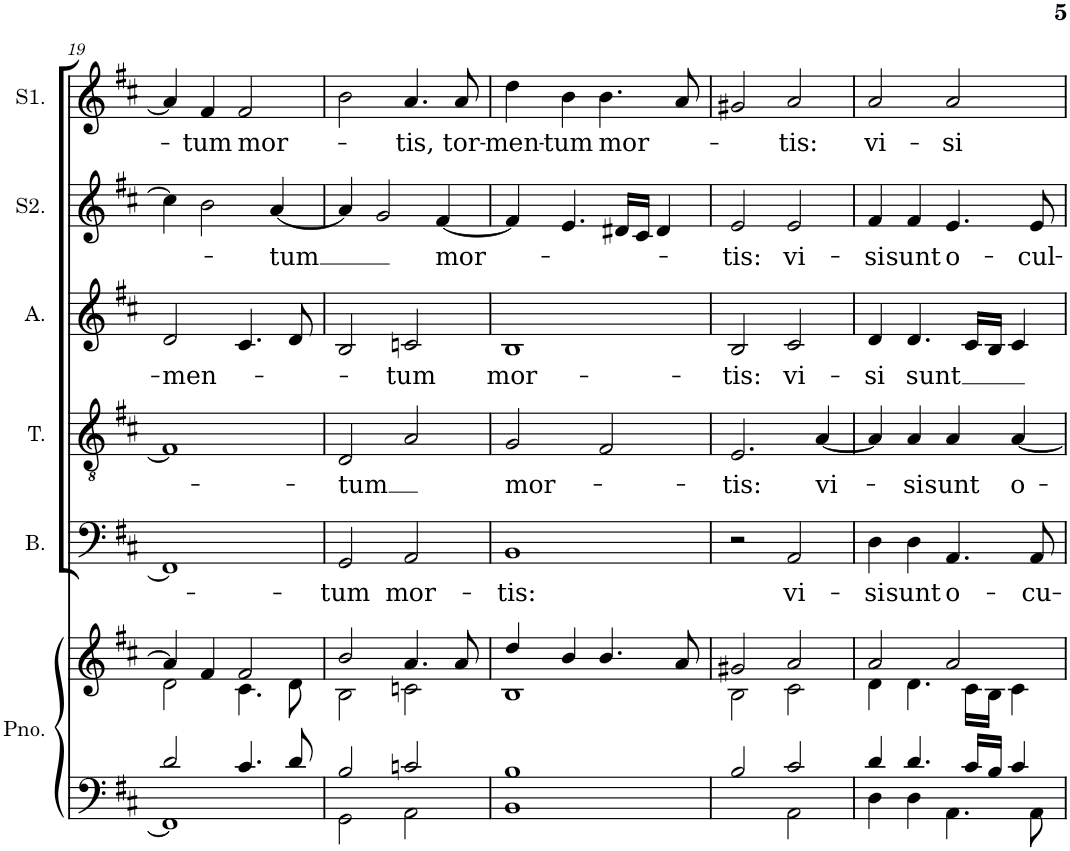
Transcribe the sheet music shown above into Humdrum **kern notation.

**kern	**kern	**kern	**text	**kern	**text	**kern	**text	**kern	**text	**kern	**text
*part6	*part6	*part5	*part5	*part4	*part4	*part3	*part3	*part2	*part2	*part1	*part1
*staff7	*staff6	*staff5	*staff5	*staff4	*staff4	*staff3	*staff3	*staff2	*staff2	*staff1	*staff1
*I"Piano	*	*I"Bass	*	*I"Tenor	*	*I"Alto	*	*I"Soprano	*	*I"Soprano1	*
*I'Pno.	*	*I'B.	*	*I'T.	*	*I'A.	*	*I'S2.	*	*I'S1.	*
!!LO:PB:g=z
*clefF4	*clefG2	*clefF4	*	*clefGv2	*	*clefG2	*	*clefG2	*	*clefG2	*
*k[f#c#]	*k[f#c#]	*k[f#c#]	*	*k[f#c#]	*	*k[f#c#]	*	*k[f#c#]	*	*k[f#c#]	*
*D:	*D:	*D:	*	*D:	*	*D:	*	*D:	*	*D:	*
*M4/4	*M4/4	*M4/4	*	*M4/4	*	*M4/4	*	*M4/4	*	*M4/4	*
=19	=19	=19	=19	=19	=19	=19	=19	=19	=19	=19	=19
*^	*^	*	*	*	*	*	*	*	*	*	*
!	!	!	!	!	!	!	!	!	!LO:LY:b	!	!	!	!
2d/	1FF#]	4a/]	2d\	1FF#]	.	1F#]	.	2d/	-men-	4cc#\]	.	4a/]	.
!	!	!	!	!	!	!	!	!	!	!	!	!	!LO:LY:b
.	.	4f#/	.	.	.	.	.	.	.	2b\	.	4f#/	-tum
!	!	!	!	!	!	!	!	!	!	!	!	!	!LO:LY:b
4.c#/	.	2f#/	4.c#\	.	.	.	.	4.c#/	.	.	.	2f#/	mor-
!	!	!	!	!	!	!	!	!	!	!	!LO:LY:b	!	!
.	.	.	.	.	.	.	.	.	.	[4a/	-tum	.	.
8d/	.	.	8d\	.	.	.	.	8d/	.	.	.	.	.
=20	=20	=20	=20	=20	=20	=20	=20	=20	=20	=20	=20	=20	=20
!	!	!	!	!	!LO:LY:b	!	!LO:LY:b	!	!	!	!	!	!
2B/	2GG\	2b/	2B\	2GG/	-tum	2D/	-tum	2B/	.	4a/]	.	2b\	.
.	.	.	.	.	.	.	.	.	.	2g/	.	.	.
!	!	!	!	!	!LO:LY:b	!	!	!	!LO:LY:b	!	!	!	!LO:LY:b
2cn/	2AA\	4.a/	2cn\	2AA/	mor-	2A/	.	2cn/	-tum	.	.	4.a/	-tis,
!	!	!	!	!	!	!	!	!	!	!	!LO:LY:b	!	!
.	.	.	.	.	.	.	.	.	.	[4f#/	mor-	.	.
!	!	!	!	!	!	!	!	!	!	!	!	!	!LO:LY:b
.	.	8a/	.	.	.	.	.	.	.	.	.	8a/	tor-
=21	=21	=21	=21	=21	=21	=21	=21	=21	=21	=21	=21	=21	=21
!	!	!	!	!	!LO:LY:b	!	!LO:LY:b	!	!LO:LY:b	!	!	!	!LO:LY:b
1B	1BB	4dd/	1B	1BB	-tis:	2G/	mor-	1B	mor-	4f#/]	.	4dd\	-men-
!	!	!	!	!	!	!	!	!	!	!	!	!	!LO:LY:b
.	.	4b/	.	.	.	.	.	.	.	4.e/	.	4b\	-tum
!	!	!	!	!	!	!	!	!	!	!	!	!	!LO:LY:b
.	.	4.b/	.	.	.	2F#/	.	.	.	.	.	4.b\	mor-
.	.	.	.	.	.	.	.	.	.	16d#X/LL	.	.	.
.	.	.	.	.	.	.	.	.	.	16c#/JJ	.	.	.
.	.	.	.	.	.	.	.	.	.	4d#/	.	.	.
.	.	8a/	.	.	.	.	.	.	.	.	.	8a/	.
=22	=22	=22	=22	=22	=22	=22	=22	=22	=22	=22	=22	=22	=22
!	!	!	!	!	!	!	!LO:LY:b	!	!LO:LY:b	!	!LO:LY:b	!	!
2B/	2ryy	2g#X/	2B\	2r	.	2.E/	-tis:	2B/	-tis:	2e/	-tis:	2g#X/	.
!	!	!	!	!	!LO:LY:b	!	!	!	!LO:LY:b	!	!LO:LY:b	!	!LO:LY:b
2c#/	2AA\	2a/	2c#\	2AA/	vi-	.	.	2c#/	vi-	2e/	vi-	2a/	-tis:
!	!	!	!	!	!	!	!LO:LY:b	!	!	!	!	!	!
.	.	.	.	.	.	[4A/	vi-	.	.	.	.	.	.
=23	=23	=23	=23	=23	=23	=23	=23	=23	=23	=23	=23	=23	=23
!	!	!	!	!	!LO:LY:b	!	!	!	!LO:LY:b	!	!LO:LY:b	!	!LO:LY:b
4d/	4D\	2a/	4d\	4D\	-si	4A/]	.	4d/	-si	4f#/	-si	2a/	vi-
!	!	!	!	!	!LO:LY:b	!	!LO:LY:b	!	!LO:LY:b	!	!LO:LY:b	!	!
4.d/	4D\	.	4.d\	4D\	sunt	4A/	-si	4.d/	sunt	4f#/	sunt	.	.
!	!	!	!	!	!LO:LY:b	!	!LO:LY:b	!	!	!	!LO:LY:b	!	!LO:LY:b
.	4.AA\	2a/	.	4.AA/	o-	4A/	sunt	.	.	4.e/	o-	2a/	-si
16c#/LL	.	.	16c#\LL	.	.	.	.	16c#/LL	.	.	.	.	.
16B/JJ	.	.	16B\JJ	.	.	.	.	16B/JJ	.	.	.	.	.
!	!	!	!	!	!	!	!LO:LY:b	!	!	!	!	!	!
4c#/	.	.	4c#\	.	.	[4A/	o-	4c#/	.	.	.	.	.
!	!	!	!	!	!LO:LY:b	!	!	!	!	!	!LO:LY:b	!	!
.	8AA\	.	.	8AA/	-cu-	.	.	.	.	8e/	-cul-	.	.
*v	*v	*	*	*	*	*	*	*	*	*	*	*	*
*	*v	*v	*	*	*	*	*	*	*	*	*	*
=	=	=	=	=	=	=	=	=	=	=	=
*-	*-	*-	*-	*-	*-	*-	*-	*-	*-	*-	*-
